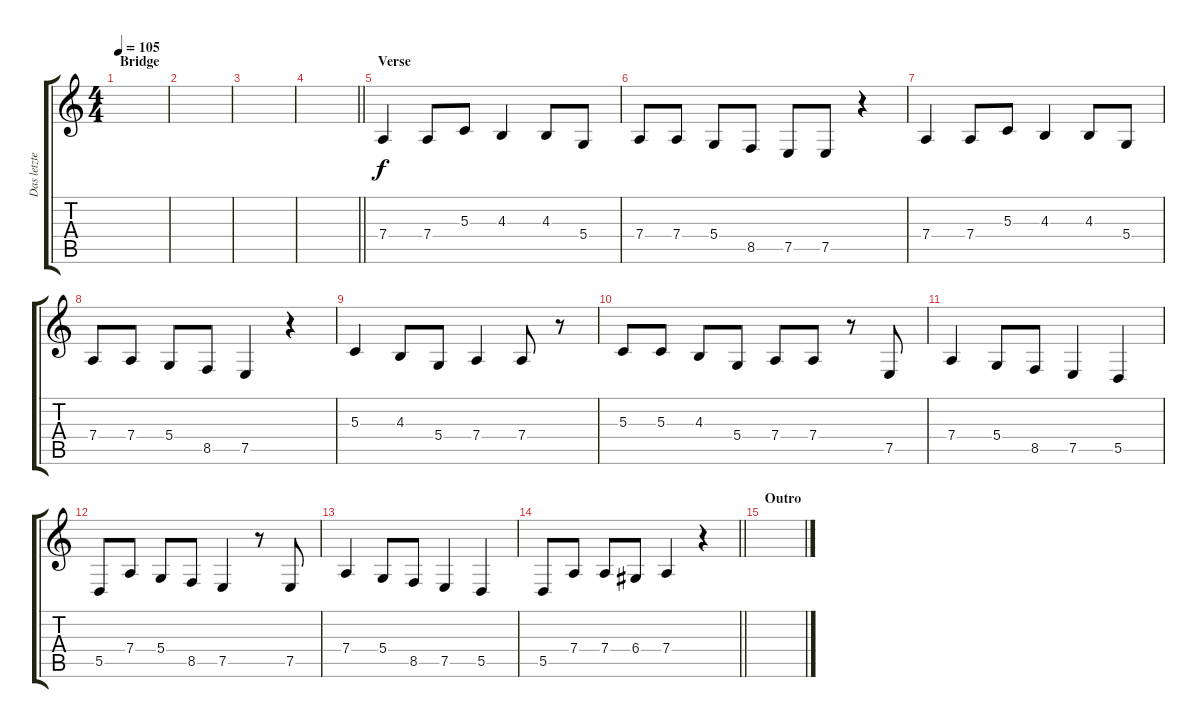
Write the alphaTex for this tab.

\track ("Das letzte Einhorn" "Das letzte") {instrument choiraahs}
\staff {score tabs}
\tuning (E4 B3 G3 D3 A2 E2) {hide}
\ts (4 4)
\section ("" "Bridge")
\tempo 105
\clef g2
\ks c
|
|
|
\barLineRight lightlight
|
\section ("" "Verse")
7.4.4 7.4.8 5.3.8 4.3.4 4.3.8 5.4.8 |
7.4.8 7.4.8 5.4.8 8.5.8 7.5.8 7.5.8 r.4 |
7.4.4 7.4.8 5.3.8 4.3.4 4.3.8 5.4.8 |
7.4.8 7.4.8 5.4.8 8.5.8 7.5.4 r.4 |
5.3.4 4.3.8 5.4.8 7.4.4 7.4.8 r.8 |
5.3.8 5.3.8 4.3.8 5.4.8 7.4.8 7.4.8 r.8 7.5.8 |
7.4.4 5.4.8 8.5.8 7.5.4 5.5.4 |
5.5.8 7.4.8 5.4.8 8.5.8 7.5.4 r.8 7.5.8 |
7.4.4 5.4.8 8.5.8 7.5.4 5.5.4 |
\barLineRight lightlight
5.5.8 7.4.8 7.4.8 6.4.8 7.4.4 r.4 |
\section ("" "Outro")
